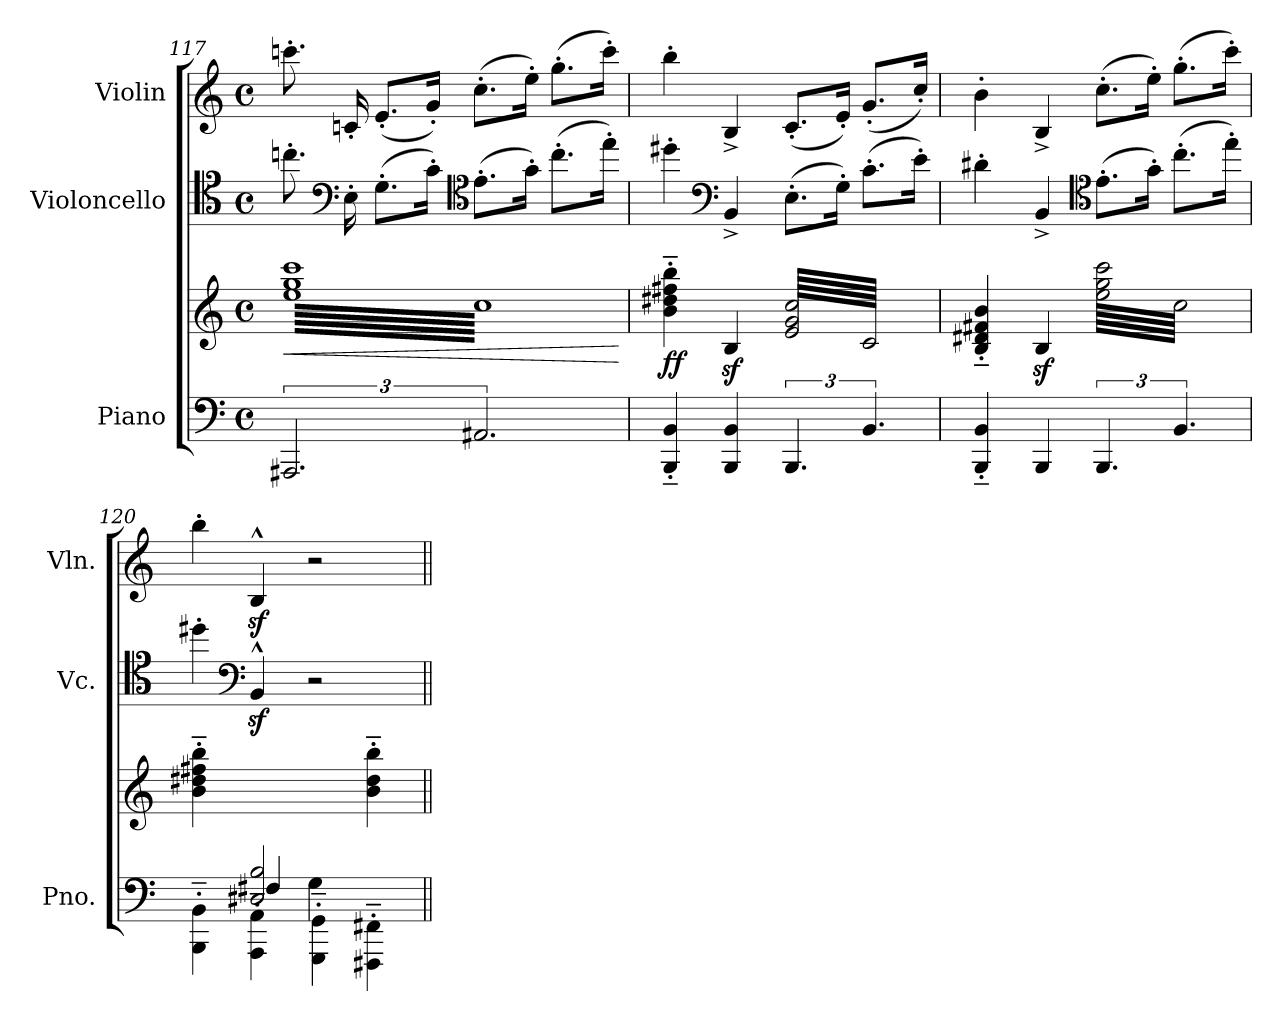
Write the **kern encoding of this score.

**kern	**kern	**dynam	**kern	**dynam	**kern	**dynam
*part3	*part3	*part3	*part2	*part2	*part1	*part1
*staff4	*staff3	*staff3/4	*staff2	*staff2	*staff1	*staff1
*I"Piano	*	*	*I"Violoncello	*	*I"Violin	*
*I'Pno.	*	*	*I'Vc.	*	*I'Vln.	*
*clefF4	*clefG2	*	*clefC4	*	*clefG2	*
*k[]	*k[]	*	*k[]	*	*k[]	*
*M4/4	*M4/4	*	*M4/4	*	*M4/4	*
*met(c)	*met(c)	*	*met(c)	*	*met(c)	*
=117	=117	=117	=117	=117	=117	=117
!	!	!LO:HP:b	!	!LO:DY:b	!	!
!	!	!	!	!LO:DY:n=1:b	!	!LO:DY:b
!	!	!	!	!	!	!LO:DY:n=1:b
*	*tremolo	*	*	*	*	*
3.AAA#X	64ee 64gg 64cccLLLL	<	8.ccn'\	other-dynamics f	8.cccn'\	other-dynamics f
.	64cc	.	.	.	.	.
.	64ee 64gg 64ccc	.	.	.	.	.
.	64cc	.	.	.	.	.
.	64ee 64gg 64ccc	.	.	.	.	.
.	64cc	.	.	.	.	.
.	64ee 64gg 64ccc	.	.	.	.	.
.	64cc	.	.	.	.	.
.	64ee 64gg 64ccc	.	.	.	.	.
.	64cc	.	.	.	.	.
.	64ee 64gg 64ccc	.	.	.	.	.
.	64cc	.	.	.	.	.
*	*	*	*clefF4	*	*	*
.	64ee 64gg 64ccc	.	16E'\	.	16cn'/	.
.	64cc	.	.	.	.	.
.	64ee 64gg 64ccc	.	.	.	.	.
.	64cc	.	.	.	.	.
.	64ee 64gg 64ccc	.	(8.G'\L	.	(8.e'/L	.
.	64cc	.	.	.	.	.
.	64ee 64gg 64ccc	.	.	.	.	.
.	64cc	.	.	.	.	.
.	64ee 64gg 64ccc	.	.	.	.	.
.	64cc	.	.	.	.	.
.	64ee 64gg 64ccc	.	.	.	.	.
.	64cc	.	.	.	.	.
.	64ee 64gg 64ccc	.	.	.	.	.
.	64cc	.	.	.	.	.
.	64ee 64gg 64ccc	.	.	.	.	.
.	64cc	.	.	.	.	.
.	64ee 64gg 64ccc	.	16c'\Jk)	.	16g'/Jk)	.
.	64cc	.	.	.	.	.
.	64ee 64gg 64ccc	.	.	.	.	.
.	64cc	.	.	.	.	.
*	*	*	*clefC4	*	*	*
3.AA#X	64ee 64gg 64ccc	.	(8.e'\L	.	(8.cc'\L	.
.	64cc	.	.	.	.	.
.	64ee 64gg 64ccc	.	.	.	.	.
.	64cc	.	.	.	.	.
.	64ee 64gg 64ccc	.	.	.	.	.
.	64cc	.	.	.	.	.
.	64ee 64gg 64ccc	.	.	.	.	.
.	64cc	.	.	.	.	.
.	64ee 64gg 64ccc	.	.	.	.	.
.	64cc	.	.	.	.	.
.	64ee 64gg 64ccc	.	.	.	.	.
.	64cc	.	.	.	.	.
.	64ee 64gg 64ccc	.	16g'\Jk)	.	16ee'\Jk)	.
.	64cc	.	.	.	.	.
.	64ee 64gg 64ccc	.	.	.	.	.
.	64cc	.	.	.	.	.
.	64ee 64gg 64ccc	.	(8.cc'\L	.	(8.gg'\L	.
.	64cc	.	.	.	.	.
.	64ee 64gg 64ccc	.	.	.	.	.
.	64cc	.	.	.	.	.
.	64ee 64gg 64ccc	.	.	.	.	.
.	64cc	.	.	.	.	.
.	64ee 64gg 64ccc	.	.	.	.	.
.	64cc	.	.	.	.	.
.	64ee 64gg 64ccc	.	.	.	.	.
.	64cc	.	.	.	.	.
.	64ee 64gg 64ccc	.	.	.	.	.
.	64cc	.	.	.	.	.
.	64ee 64gg 64ccc	.	16ee'\Jk)	.	16ccc'\Jk)	.
.	64cc	.	.	.	.	.
.	64ee 64gg 64ccc	.	.	.	.	.
.	64ccJJJJ	.	.	.	.	.
*	*Xtremolo	*	*	*	*	*
.	.	[	.	.	.	.
=118	=118	=118	=118	=118	=118	=118
!	!	!LO:DY:b	!	!	!	!
4BBB/'~ 4BB/'~	4b\'~ 4dd#X\'~ 4ff#X\'~ 4bb\'~	ff	4dd#X'\	.	4bb'\	.
.	.	.	.	.	.	.
.	.	.	.	.	.	.
.	.	.	.	.	.	.
.	.	.	.	.	.	.
.	.	.	.	.	.	.
.	.	.	.	.	.	.
.	.	.	.	.	.	.
.	.	.	.	.	.	.
.	.	.	.	.	.	.
.	.	.	.	.	.	.
.	.	.	.	.	.	.
.	.	.	.	.	.	.
.	.	.	.	.	.	.
.	.	.	.	.	.	.
.	.	.	.	.	.	.
*	*	*	*clefF4	*	*	*
4BBB/ 4BB/	4Bz</	.	4BB^/	.	4B^/	.
.	.	.	.	.	.	.
.	.	.	.	.	.	.
.	.	.	.	.	.	.
.	.	.	.	.	.	.
.	.	.	.	.	.	.
.	.	.	.	.	.	.
.	.	.	.	.	.	.
.	.	.	.	.	.	.
.	.	.	.	.	.	.
.	.	.	.	.	.	.
.	.	.	.	.	.	.
.	.	.	.	.	.	.
.	.	.	.	.	.	.
.	.	.	.	.	.	.
.	.	.	.	.	.	.
*	*tremolo	*	*	*	*	*
6.BBB/	64e/ 64g/ 64cc/LLLL	.	(8.E'\L	.	(8.c'/L	.
.	64c/	.	.	.	.	.
.	64e/ 64g/ 64cc/	.	.	.	.	.
.	64c/	.	.	.	.	.
.	64e/ 64g/ 64cc/	.	.	.	.	.
.	64c/	.	.	.	.	.
.	64e/ 64g/ 64cc/	.	.	.	.	.
.	64c/	.	.	.	.	.
.	64e/ 64g/ 64cc/	.	.	.	.	.
.	64c/	.	.	.	.	.
.	64e/ 64g/ 64cc/	.	.	.	.	.
.	64c/	.	.	.	.	.
.	64e/ 64g/ 64cc/	.	16G'\Jk)	.	16e'/Jk)	.
.	64c/	.	.	.	.	.
.	64e/ 64g/ 64cc/	.	.	.	.	.
.	64c/	.	.	.	.	.
6.BB/	64e/ 64g/ 64cc/	.	(8.c'\L	.	(8.g'/L	.
.	64c/	.	.	.	.	.
.	64e/ 64g/ 64cc/	.	.	.	.	.
.	64c/	.	.	.	.	.
.	64e/ 64g/ 64cc/	.	.	.	.	.
.	64c/	.	.	.	.	.
.	64e/ 64g/ 64cc/	.	.	.	.	.
.	64c/	.	.	.	.	.
.	64e/ 64g/ 64cc/	.	.	.	.	.
.	64c/	.	.	.	.	.
.	64e/ 64g/ 64cc/	.	.	.	.	.
.	64c/	.	.	.	.	.
.	64e/ 64g/ 64cc/	.	16e'\Jk)	.	16cc'/Jk)	.
.	64c/	.	.	.	.	.
.	64e/ 64g/ 64cc/	.	.	.	.	.
.	64c/JJJJ	.	.	.	.	.
*	*Xtremolo	*	*	*	*	*
=119	=119	=119	=119	=119	=119	=119
4BBB/'~ 4BB/'~	4B/'~ 4d#X/'~ 4f#X/'~ 4b/'~	.	4d#X'\	.	4b'\	.
.	.	.	.	.	.	.
.	.	.	.	.	.	.
.	.	.	.	.	.	.
.	.	.	.	.	.	.
.	.	.	.	.	.	.
.	.	.	.	.	.	.
.	.	.	.	.	.	.
.	.	.	.	.	.	.
.	.	.	.	.	.	.
.	.	.	.	.	.	.
.	.	.	.	.	.	.
.	.	.	.	.	.	.
.	.	.	.	.	.	.
.	.	.	.	.	.	.
.	.	.	.	.	.	.
4BBB/	4Bz</	.	4BB^/	.	4B^/	.
*	*	*	*clefC4	*	*	*
*	*tremolo	*	*	*	*	*
6.BBB/	64ee\ 64gg\ 64ccc\LLLL	.	(8.e'\L	.	(8.cc'\L	.
.	64cc\	.	.	.	.	.
.	64ee\ 64gg\ 64ccc\	.	.	.	.	.
.	64cc\	.	.	.	.	.
.	64ee\ 64gg\ 64ccc\	.	.	.	.	.
.	64cc\	.	.	.	.	.
.	64ee\ 64gg\ 64ccc\	.	.	.	.	.
.	64cc\	.	.	.	.	.
.	64ee\ 64gg\ 64ccc\	.	.	.	.	.
.	64cc\	.	.	.	.	.
.	64ee\ 64gg\ 64ccc\	.	.	.	.	.
.	64cc\	.	.	.	.	.
.	64ee\ 64gg\ 64ccc\	.	16g'\Jk)	.	16ee'\Jk)	.
.	64cc\	.	.	.	.	.
.	64ee\ 64gg\ 64ccc\	.	.	.	.	.
.	64cc\	.	.	.	.	.
6.BB/	64ee\ 64gg\ 64ccc\	.	(8.cc'\L	.	(8.gg'\L	.
.	64cc\	.	.	.	.	.
.	64ee\ 64gg\ 64ccc\	.	.	.	.	.
.	64cc\	.	.	.	.	.
.	64ee\ 64gg\ 64ccc\	.	.	.	.	.
.	64cc\	.	.	.	.	.
.	64ee\ 64gg\ 64ccc\	.	.	.	.	.
.	64cc\	.	.	.	.	.
.	64ee\ 64gg\ 64ccc\	.	.	.	.	.
.	64cc\	.	.	.	.	.
.	64ee\ 64gg\ 64ccc\	.	.	.	.	.
.	64cc\	.	.	.	.	.
.	64ee\ 64gg\ 64ccc\	.	16ee'\Jk)	.	16ccc'\Jk)	.
.	64cc\	.	.	.	.	.
.	64ee\ 64gg\ 64ccc\	.	.	.	.	.
.	64cc\JJJJ	.	.	.	.	.
*	*Xtremolo	*	*	*	*	*
!!LO:LB:g=z
=120	=120	=120	=120	=120	=120	=120
*^	*	*	*	*	*	*
*	*^	*	*	*	*	*	*
4ryy	4ryy	4BBB\'<~< 4BB\'<~<	4b\'~ 4dd#X\'~ 4ff#X\'~ 4bb\'~	.	4dd#X'\	.	4bb'\	.
.	.	.	.	.	.	.	.	.
.	.	.	.	.	.	.	.	.
.	.	.	.	.	.	.	.	.
.	.	.	.	.	.	.	.	.
.	.	.	.	.	.	.	.	.
.	.	.	.	.	.	.	.	.
.	.	.	.	.	.	.	.	.
.	.	.	.	.	.	.	.	.
.	.	.	.	.	.	.	.	.
.	.	.	.	.	.	.	.	.
.	.	.	.	.	.	.	.	.
.	.	.	.	.	.	.	.	.
.	.	.	.	.	.	.	.	.
.	.	.	.	.	.	.	.	.
.	.	.	.	.	.	.	.	.
*	*	*	*	*	*clefF4	*	*	*
2D#X/ 2B/	4F#j/	4AAA\'<~< 4AA\'<~<	2ryy	.	4BBz<^^/	.	4Bz<^^/	.
.	4G\	4GGG\'<~< 4GG\'<~<	.	.	2r	.	2r	.
4ryy	4ryy	4FFF#j\'<~< 4FF#j\'<~<	4b\'~ 4dd#\'~ 4bb\'~	.	.	.	.	.
*v	*v	*v	*	*	*	*	*	*
=||	=||	=||	=||	=||	=||	=||
*-	*-	*-	*-	*-	*-	*-
